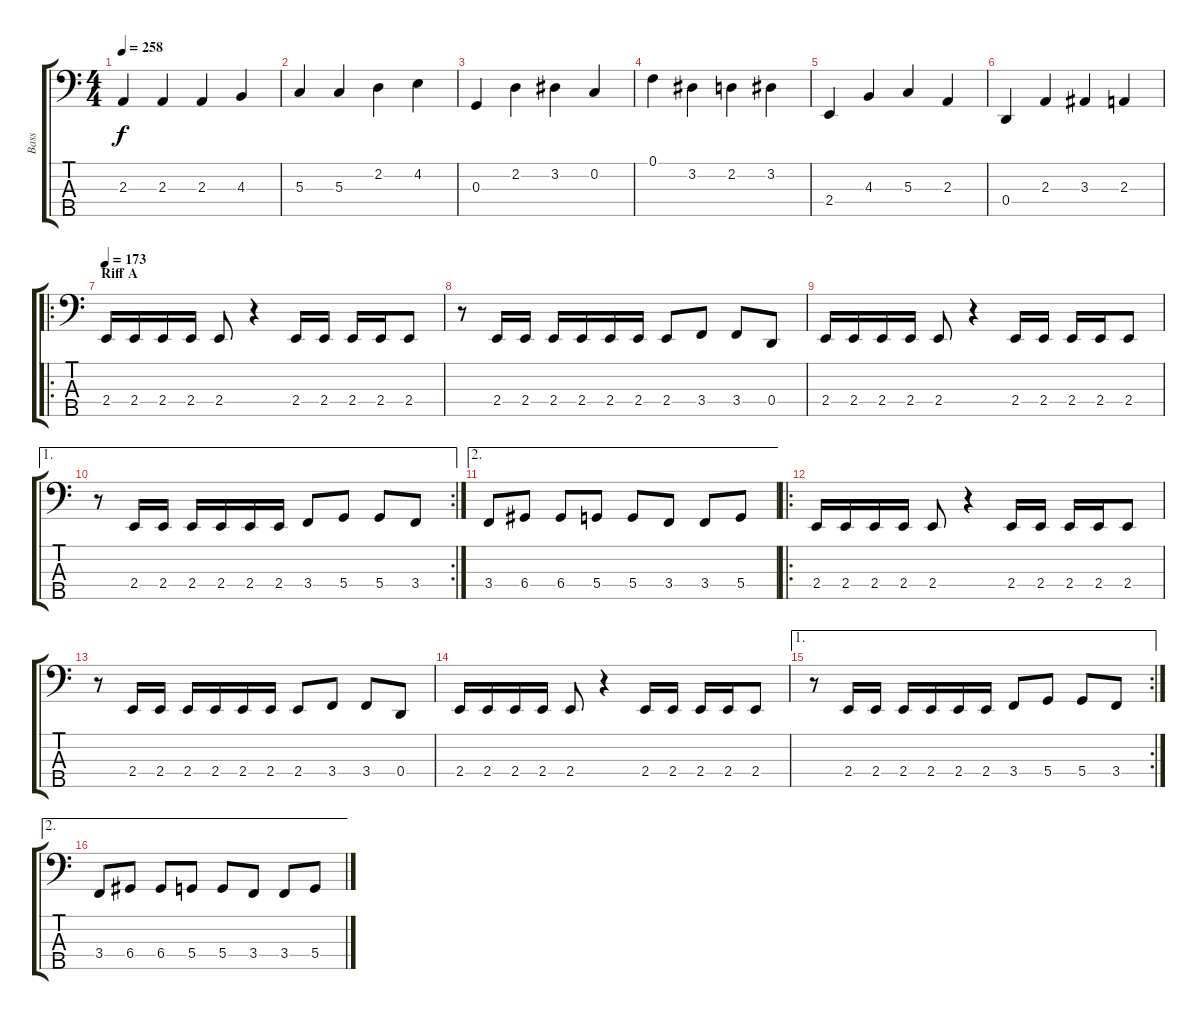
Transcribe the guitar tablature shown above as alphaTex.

\track ("Bass" "Bass") {instrument electricbassfinger}
\staff {score tabs}
\tuning (F2 C2 G1 D1 A0) {hide}
\ts (4 4)
\tempo 258
\clef f4
\ks c
2.3.4{dy f} 2.3.4 2.3.4 4.3.4 |
5.3.4 5.3.4 2.2.4 4.2.4 |
0.3.4 2.2.4 3.2.4 0.2.4 |
0.1.4 3.2.4 2.2.4 3.2.4 |
2.4.4 4.3.4 5.3.4 2.3.4 |
0.4.4 2.3.4 3.3.4 2.3.4 |
\ro
\section ("" "Riff A")
\tempo 173
2.4.16 2.4.16 2.4.16 2.4.16 2.4.8 r.4 2.4.16 2.4.16 2.4.16 2.4.16 2.4.8 |
r.8 2.4.16 2.4.16 2.4.16 2.4.16 2.4.16 2.4.16 2.4.8 3.4.8 3.4.8 0.4.8 |
2.4.16 2.4.16 2.4.16 2.4.16 2.4.8 r.4 2.4.16 2.4.16 2.4.16 2.4.16 2.4.8 |
\ae 1
\rc 2
r.8 2.4.16 2.4.16 2.4.16 2.4.16 2.4.16 2.4.16 3.4.8 5.4.8 5.4.8 3.4.8 |
\ae 2
3.4.8 6.4.8 6.4.8 5.4.8 5.4.8 3.4.8 3.4.8 5.4.8 |
\ro
2.4.16 2.4.16 2.4.16 2.4.16 2.4.8 r.4 2.4.16 2.4.16 2.4.16 2.4.16 2.4.8 |
r.8 2.4.16 2.4.16 2.4.16 2.4.16 2.4.16 2.4.16 2.4.8 3.4.8 3.4.8 0.4.8 |
2.4.16 2.4.16 2.4.16 2.4.16 2.4.8 r.4 2.4.16 2.4.16 2.4.16 2.4.16 2.4.8 |
\ae 1
\rc 2
r.8 2.4.16 2.4.16 2.4.16 2.4.16 2.4.16 2.4.16 3.4.8 5.4.8 5.4.8 3.4.8 |
\ae 2
3.4.8 6.4.8 6.4.8 5.4.8 5.4.8 3.4.8 3.4.8 5.4.8
